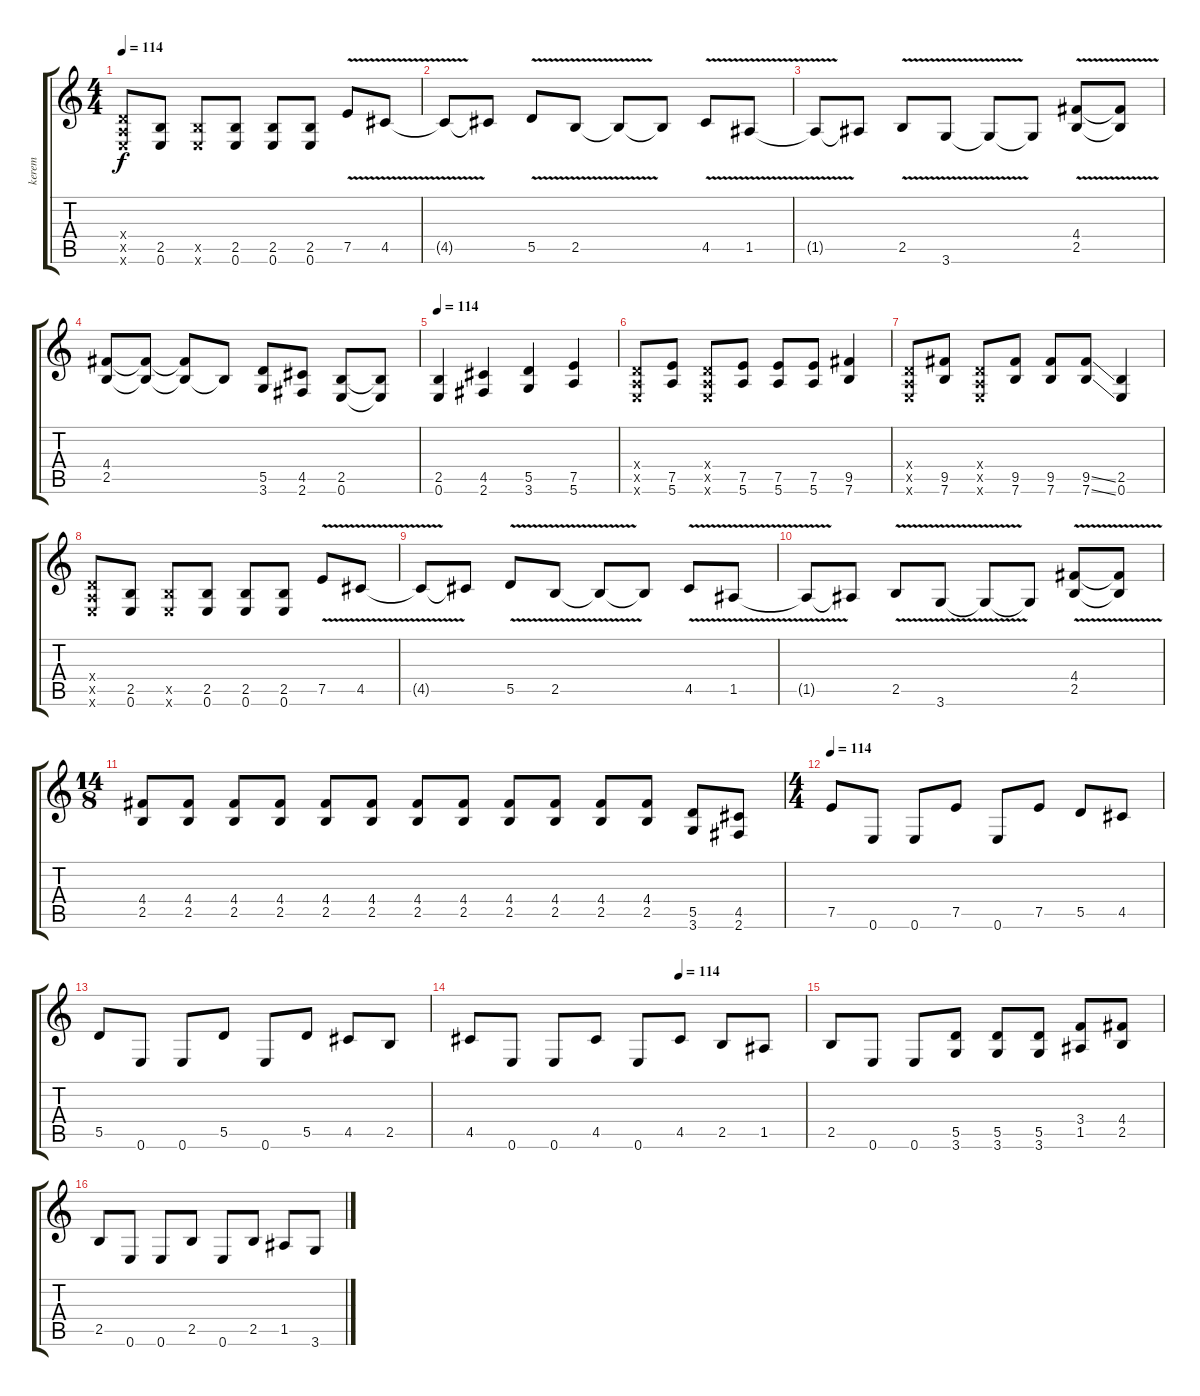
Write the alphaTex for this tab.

\track ("kerem" "kerem") {instrument distortionguitar}
\staff {score tabs}
\tuning (E4 B3 G3 D3 A2 E2) {hide}
\ts (4 4)
\tempo 114
\clef g2
\ks c
(0.4{x} 0.5{x} 0.6{x}).8{dy f} (2.5 0.6).8 (2.5{x} 0.6{x}).8 (2.5 0.6).8 (2.5 0.6).8 (2.5 0.6).8 7.5{v}.8{volume 8} 4.5{v}.8 |
4.5{t}.8 4.5{t}.8 5.5{v}.8 2.5{v}.8 2.5{t}.8 2.5{t}.8 4.5{v}.8 1.5{v}.8 |
1.5{t}.8 1.5{t}.8 2.5{v}.8 3.6{v}.8 3.6{t}.8 3.6{t}.8 (4.4 2.5{v}).8{volume 16} (4.4{t} 2.5{t}).8 |
(4.4 2.5).8 (4.4{t} 2.5{t}).8 (4.4{t} 2.5{t}).8 2.5{t}.8 (5.5 3.6).8 (4.5 2.6).8 (2.5 0.6).8 (2.5{t} 0.6{t}).8 |
\tempo 114
(2.5 0.6).4{volume 16 instrument distortionguitar} (4.5 2.6).4 (5.5 3.6).4 (7.5 5.6).4 |
(0.4{x} 0.5{x} 0.6{x}).8 (7.5 5.6).8 (0.4{x} 0.5{x} 0.6{x}).8 (7.5 5.6).8 (7.5 5.6).8 (7.5 5.6).8 (9.5 7.6).4 |
(0.4{x} 0.5{x} 0.6{x}).8 (9.5 7.6).8 (0.4{x} 0.5{x} 0.6{x}).8 (9.5 7.6).8 (9.5 7.6).8 (9.5{ss} 7.6{ss}).8 (2.5 0.6).4 |
(0.4{x} 0.5{x} 0.6{x}).8 (2.5 0.6).8 (2.5{x} 0.6{x}).8 (2.5 0.6).8 (2.5 0.6).8 (2.5 0.6).8 7.5{v}.8{volume 8} 4.5{v}.8 |
4.5{t}.8 4.5{t}.8 5.5{v}.8 2.5{v}.8 2.5{t}.8 2.5{t}.8 4.5{v}.8 1.5{v}.8 |
1.5{t}.8 1.5{t}.8 2.5{v}.8 3.6{v}.8 3.6{t}.8 3.6{t}.8 (4.4 2.5{v}).8{volume 16} (4.4{t} 2.5{t}).8 |
\ts (14 8)
(4.4 2.5).8 (4.4 2.5).8 (4.4 2.5).8 (4.4 2.5).8 (4.4 2.5).8 (4.4 2.5).8 (4.4 2.5).8 (4.4 2.5).8 (4.4 2.5).8 (4.4 2.5).8 (4.4 2.5).8 (4.4 2.5).8 (5.5 3.6).8 (4.5 2.6).8 |
\ts (4 4)
\tempo 114
7.5.8{volume 16 instrument distortionguitar} 0.6.8 0.6.8 7.5.8 0.6.8 7.5.8 5.5.8 4.5.8 |
5.5.8 0.6.8 0.6.8 5.5.8 0.6.8 5.5.8 4.5.8 2.5.8 |
\tempo (114 0.625)
4.5.8 0.6.8 0.6.8 4.5.8 0.6.8 4.5.8 2.5.8 1.5.8 |
2.5.8 0.6.8 0.6.8 (5.5 3.6).8 (5.5 3.6).8 (5.5 3.6).8 (3.4 1.5).8 (4.4 2.5).8 |
2.5.8 0.6.8 0.6.8 2.5.8 0.6.8 2.5.8 1.5.8 3.6.8
